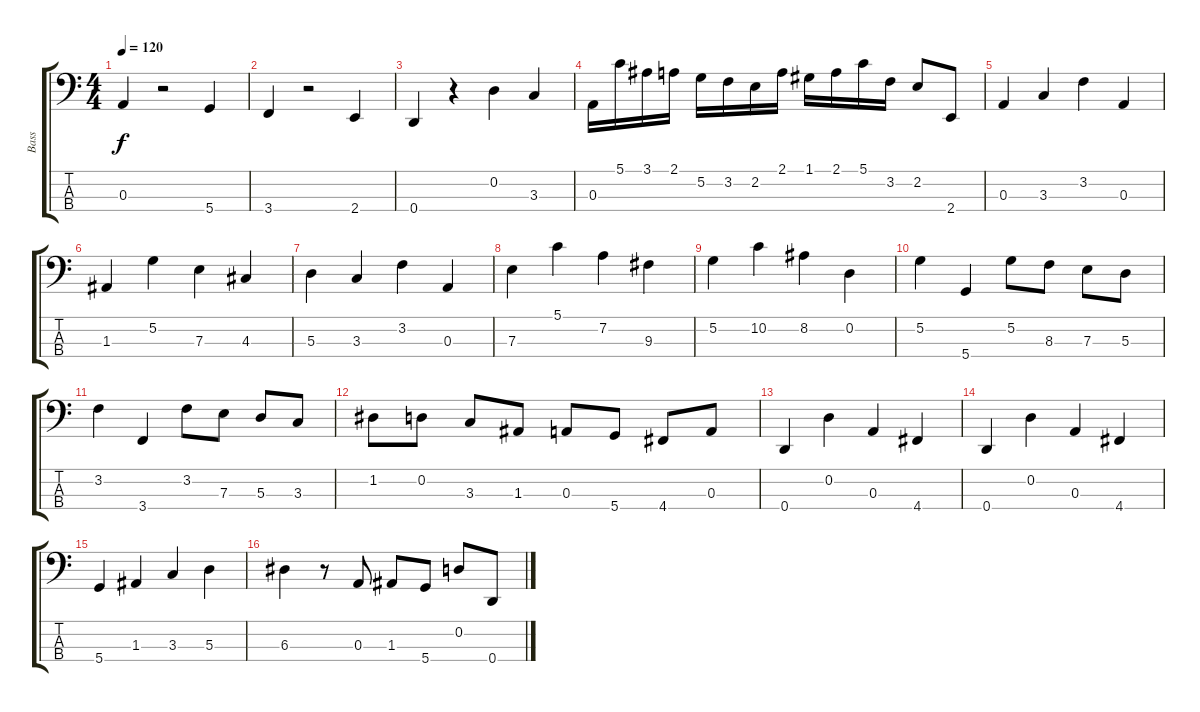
\track ("Bass" "Bass") {instrument electricbassfinger}
\staff {score tabs}
\tuning (G2 D2 A1 D1) {hide}
\ts (4 4)
\tempo 120
\clef f4
\ks c
0.3.4{dy f} r.2 5.4.4 |
3.4.4 r.2 2.4.4 |
0.4.4 r.4 0.2.4 3.3.4 |
0.3.16 5.1.16 3.1.16 2.1.16 5.2.16 3.2.16 2.2.16 2.1.16 1.1.16 2.1.16 5.1.16 3.2.16 2.2.8 2.4.8 |
0.3.4 3.3.4 3.2.4 0.3.4 |
1.3.4 5.2.4 7.3.4 4.3.4 |
5.3.4 3.3.4 3.2.4 0.3.4 |
7.3.4 5.1.4 7.2.4 9.3.4 |
5.2.4 10.2.4 8.2.4 0.2.4 |
5.2.4 5.4.4 5.2.8 8.3.8 7.3.8 5.3.8 |
3.2.4 3.4.4 3.2.8 7.3.8 5.3.8 3.3.8 |
1.2.8 0.2.8 3.3.8 1.3.8 0.3.8 5.4.8 4.4.8 0.3.8 |
0.4.4 0.2.4 0.3.4 4.4.4 |
0.4.4 0.2.4 0.3.4 4.4.4 |
5.4.4 1.3.4 3.3.4 5.3.4 |
6.3.4 r.8 0.3.8 1.3.8 5.4.8 0.2.8 0.4.8
